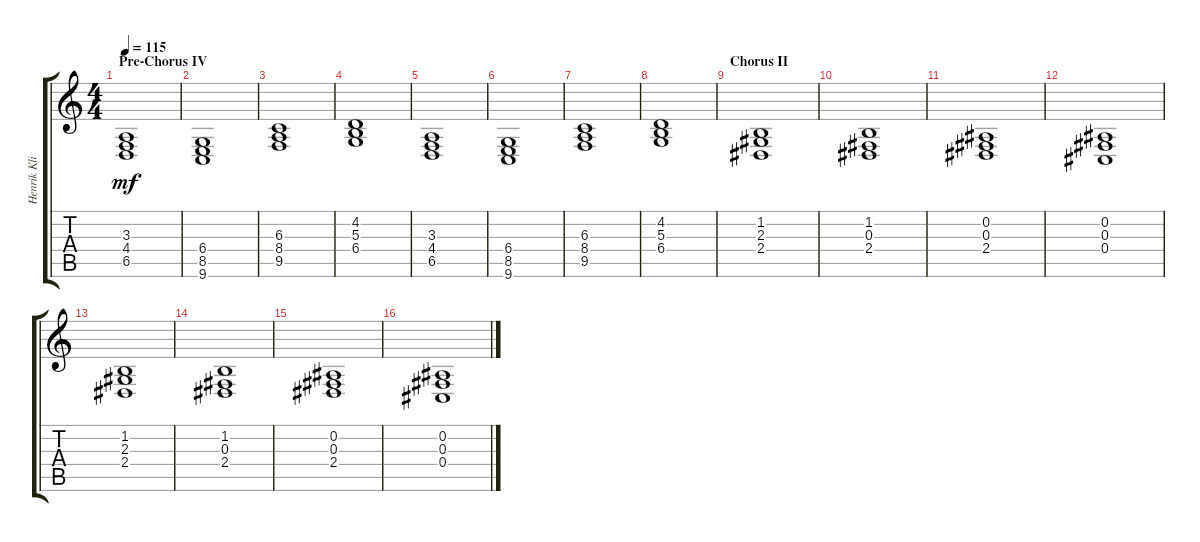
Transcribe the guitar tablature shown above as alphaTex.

\track ("Henrik Klingenberg - Keyboards" "Henrik Kli") {instrument stringensemble1}
\staff {score tabs}
\tuning (Eb4 Bb3 Gb3 Db3 Ab2 Eb2) {hide}
\ts (4 4)
\section ("" "Pre-Chorus IV")
\tempo 115
\clef g2
\ks c
(3.3 4.4 6.5).1{dy mf} |
(6.4 8.5 9.6).1 |
(6.3 8.4 9.5).1 |
(4.2 5.3 6.4).1 |
(3.3 4.4 6.5).1 |
(6.4 8.5 9.6).1 |
(6.3 8.4 9.5).1 |
(4.2 5.3 6.4).1 |
\section ("" "Chorus II")
(1.2 2.3 2.4).1 |
(1.2 0.3 2.4).1 |
(0.2 0.3 2.4).1 |
(0.2 0.3 0.4).1 |
(1.2 2.3 2.4).1 |
(1.2 0.3 2.4).1 |
(0.2 0.3 2.4).1 |
(0.2 0.3 0.4).1
